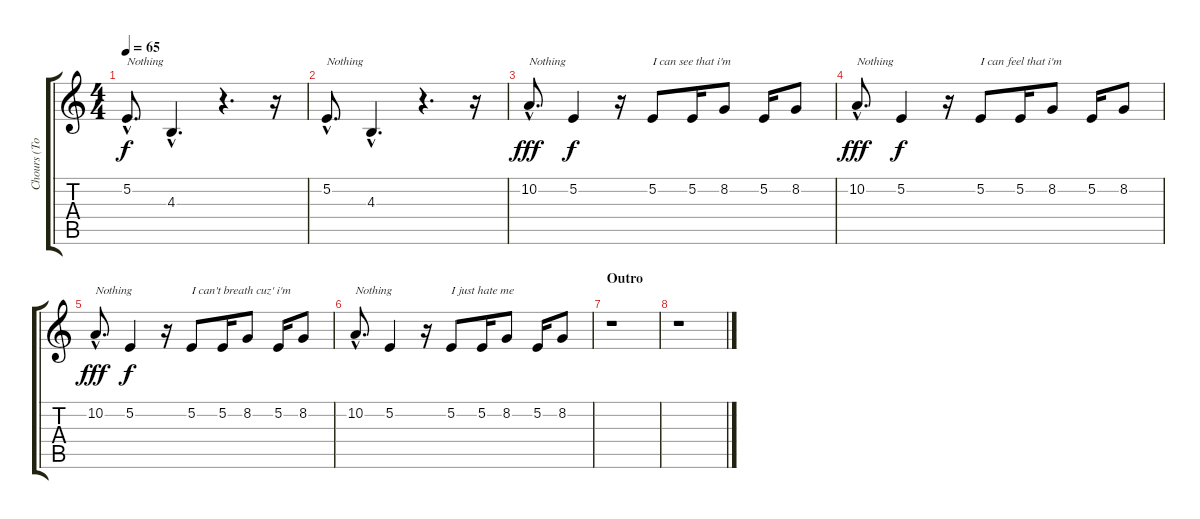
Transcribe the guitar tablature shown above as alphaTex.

\track ("" "Chours (To") {instrument voiceoohs}
\staff {score tabs}
\tuning (E4 B3 G3 D3 A2 E2) {hide}
\ts (4 4)
\tempo 65
\clef g2
\ks c
5.2{hac}.8{d txt "Nothing" dy f} 4.3{hac}.4{d} r.4{d} r.16 |
5.2{hac}.8{d txt "Nothing"} 4.3{hac}.4{d} r.4{d} r.16 |
10.2{hac}.8{d txt "Nothing" dy fff} 5.2.4{dy f} r.16 5.2.8{txt "I can see that i'm"} 5.2.16 8.2.8 5.2.16 8.2.8 |
10.2{hac}.8{d txt "Nothing" dy fff} 5.2.4{dy f} r.16 5.2.8{txt "I can feel that i'm"} 5.2.16 8.2.8 5.2.16 8.2.8 |
10.2{hac}.8{d txt "Nothing" dy fff} 5.2.4{dy f} r.16 5.2.8{txt "I can't breath cuz' i'm"} 5.2.16 8.2.8 5.2.16 8.2.8 |
10.2{hac}.8{d txt "Nothing"} 5.2.4 r.16 5.2.8{txt "I just hate me"} 5.2.16 8.2.8 5.2.16 8.2.8 |
\section ("" "Outro")
r.1 |
r.1
